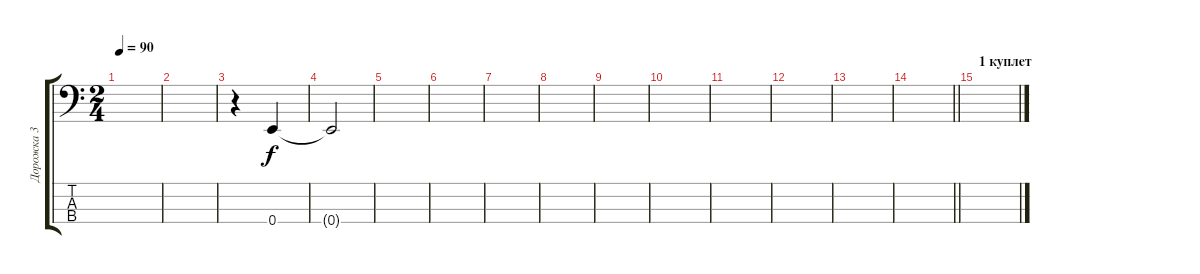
\track ("Дорожка 3" "Дорожка 3") {instrument electricbassfinger}
\staff {score tabs}
\tuning (G2 D2 A1 E1) {hide}
\ts (2 4)
\tempo 90
\clef f4
\ks c
|
|
r.4 0.4.4 |
0.4{t}.2 |
|
|
|
|
|
|
|
|
|
\barLineRight lightlight
|
\section ("" "1 куплет")
